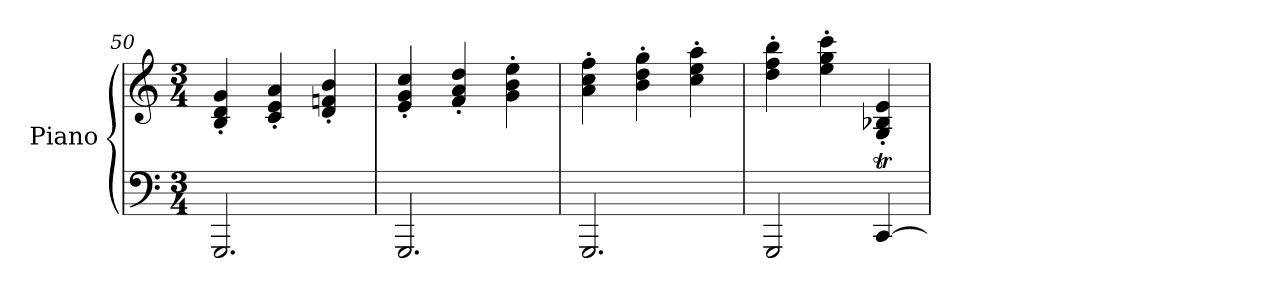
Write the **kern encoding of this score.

**kern	**kern
*part1	*part1
*staff2	*staff1
*I"Piano	*
*I'Pno.	*
*clefF4	*clefG2
*k[]	*k[]
*M3/4	*M3/4
=50	=50
*^	*
2.GGG/	8AAA!yy	4B/' 4d/' 4g/'
.	8GGG!yy	.
.	8AAA!yy	4c/' 4e/' 4a/'
.	8GGG!yy	.
.	8AAA!yy	4d/' 4fn/' 4b/'
.	8GGG!yy	.
=51	=51	=51
2.GGG/	8AAA!yy	4e/' 4g/' 4cc/'
.	8GGG!yy	.
.	8AAA!yy	4f/' 4a/' 4dd/'
.	8GGG!yy	.
.	8AAA!yy	4g\' 4b\' 4ee\'
.	8GGG!yy	.
=52	=52	=52
2.GGG/	8AAA!yy	4a\' 4cc\' 4ff\'
.	8GGG!yy	.
.	8AAA!yy	4b\' 4dd\' 4gg\'
.	8GGG!yy	.
.	8AAA!yy	4cc\' 4ee\' 4aa\'
.	8GGG!yy	.
!!LO:LB:g=z
=53	=53	=53
2GGG/	8AAA!yy	4dd\' 4ff\' 4bb\'
.	8GGG!yy	.
.	8AAA!yy	4ee\' 4gg\' 4ccc\'
.	8GGG!yy	.
[4CCT/	8DD!yy	4G/' 4B-X/' 4e/'
.	8CC!yy	.
*v	*v	*
=	=
*-	*-
